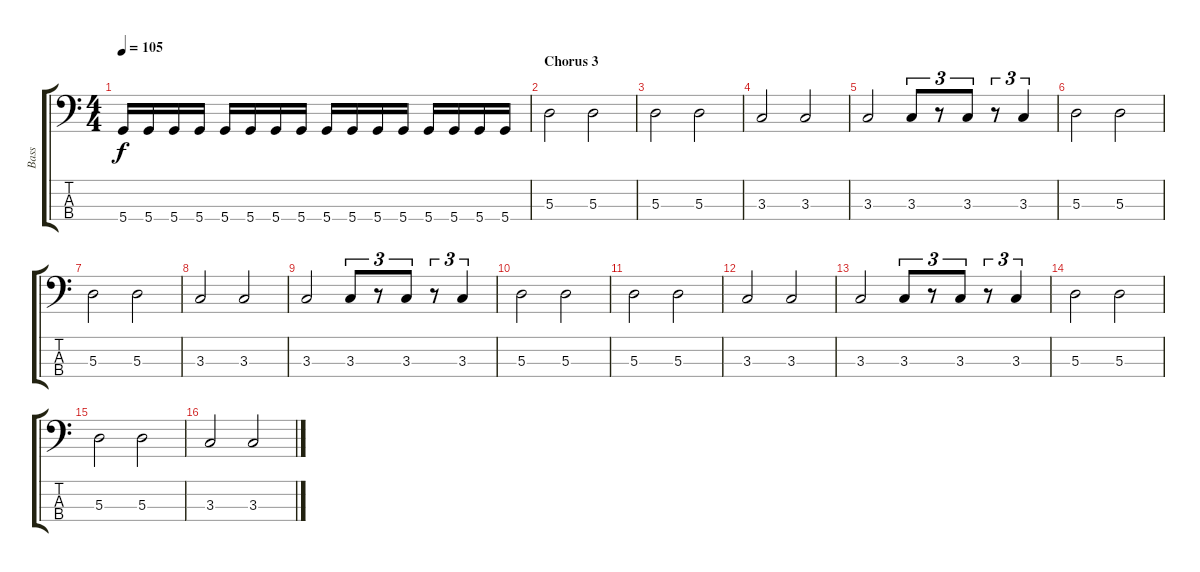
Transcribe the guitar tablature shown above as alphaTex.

\track ("Bass" "Bass") {instrument slapbass1}
\staff {score tabs}
\tuning (G2 D2 A1 D1) {hide}
\ts (4 4)
\tempo 105
\clef f4
\ks c
5.4.16{dy f} 5.4.16 5.4.16 5.4.16 5.4.16 5.4.16 5.4.16 5.4.16 5.4.16 5.4.16 5.4.16 5.4.16 5.4.16 5.4.16 5.4.16 5.4.16 |
\section ("" "Chorus 3")
5.3.2 5.3.2 |
5.3.2 5.3.2 |
3.3.2 3.3.2 |
3.3.2 3.3.8{tu (3 2)} r.8{tu (3 2)} 3.3.8{tu (3 2)} r.8{tu (3 2)} 3.3.4{tu (3 2)} |
5.3.2 5.3.2 |
5.3.2 5.3.2 |
3.3.2 3.3.2 |
3.3.2 3.3.8{tu (3 2)} r.8{tu (3 2)} 3.3.8{tu (3 2)} r.8{tu (3 2)} 3.3.4{tu (3 2)} |
5.3.2 5.3.2 |
5.3.2 5.3.2 |
3.3.2 3.3.2 |
3.3.2 3.3.8{tu (3 2)} r.8{tu (3 2)} 3.3.8{tu (3 2)} r.8{tu (3 2)} 3.3.4{tu (3 2)} |
5.3.2 5.3.2 |
5.3.2 5.3.2 |
3.3.2 3.3.2
